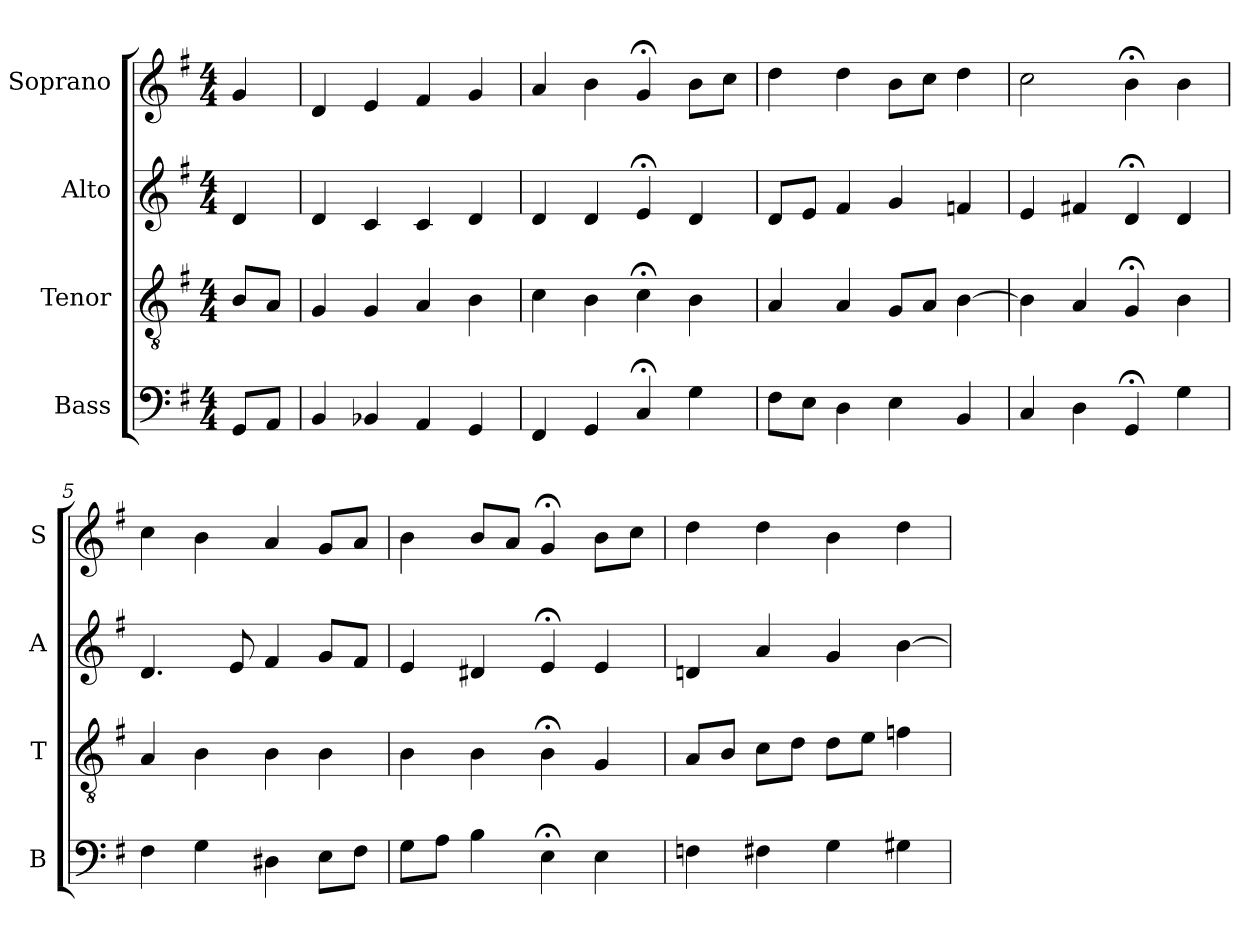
**kern	**kern	**kern	**kern
*part4	*part3	*part2	*part1
*staff4	*staff3	*staff2	*staff1
*I"Bass	*I"Tenor	*I"Alto	*I"Soprano
*I'B	*I'T	*I'A	*I'S
*clefF4	*clefGv2	*clefG2	*clefG2
*k[f#]	*k[f#]	*k[f#]	*k[f#]
*G:	*G:	*G:	*G:
*M4/4	*M4/4	*M4/4	*M4/4
*MM100	*MM100	*MM100	*MM100
=	=	=	=
8GGL	8BL	4d	4g
8AAJ	8AJ	.	.
=1	=1	=1	=1
4BB	4G	4d	4d
4BB-X	4G	4c	4e
4AA	4A	4c	4f#
4GG	4B	4d	4g
=2	=2	=2	=2
4FF#	4c	4d	4a
4GG	4B	4d	4b
4C;<	4c;<	4e;<	4g;<
4G	4B	4d	8bL
.	.	.	8ccJ
=3	=3	=3	=3
8F#L	4A	8dL	4dd
8EJ	.	8eJ	.
4D	4A	4f#	4dd
4E	8GL	4g	8bL
.	8AJ	.	8ccJ
4BB	[4B	4fn	4dd
=4	=4	=4	=4
4C	4B]	4e	2cc
4D	4A	4f#X	.
4GG;<	4G;<	4d;<	4b;<
4G	4B	4d	4b
=5	=5	=5	=5
4F#	4A	4.d	4cc
4G	4B	.	4b
.	.	8e	.
4D#X	4B	4f#	4a
8EL	4B	8gL	8gL
8F#J	.	8f#J	8aJ
=6	=6	=6	=6
8GL	4B	4e	4b
8AJ	.	.	.
4B	4B	4d#X	8bL
.	.	.	8aJ
4E;<	4B;<	4e;<	4g;<
4E	4G	4e	8bL
.	.	.	8ccJ
=7	=7	=7	=7
4Fn	8AL	4dn	4dd
.	8BJ	.	.
4F#X	8cL	4a	4dd
.	8dJ	.	.
4G	8dL	4g	4b
.	8eJ	.	.
4G#X	4fn	[4b	4dd
=	=	=	=
*-	*-	*-	*-
